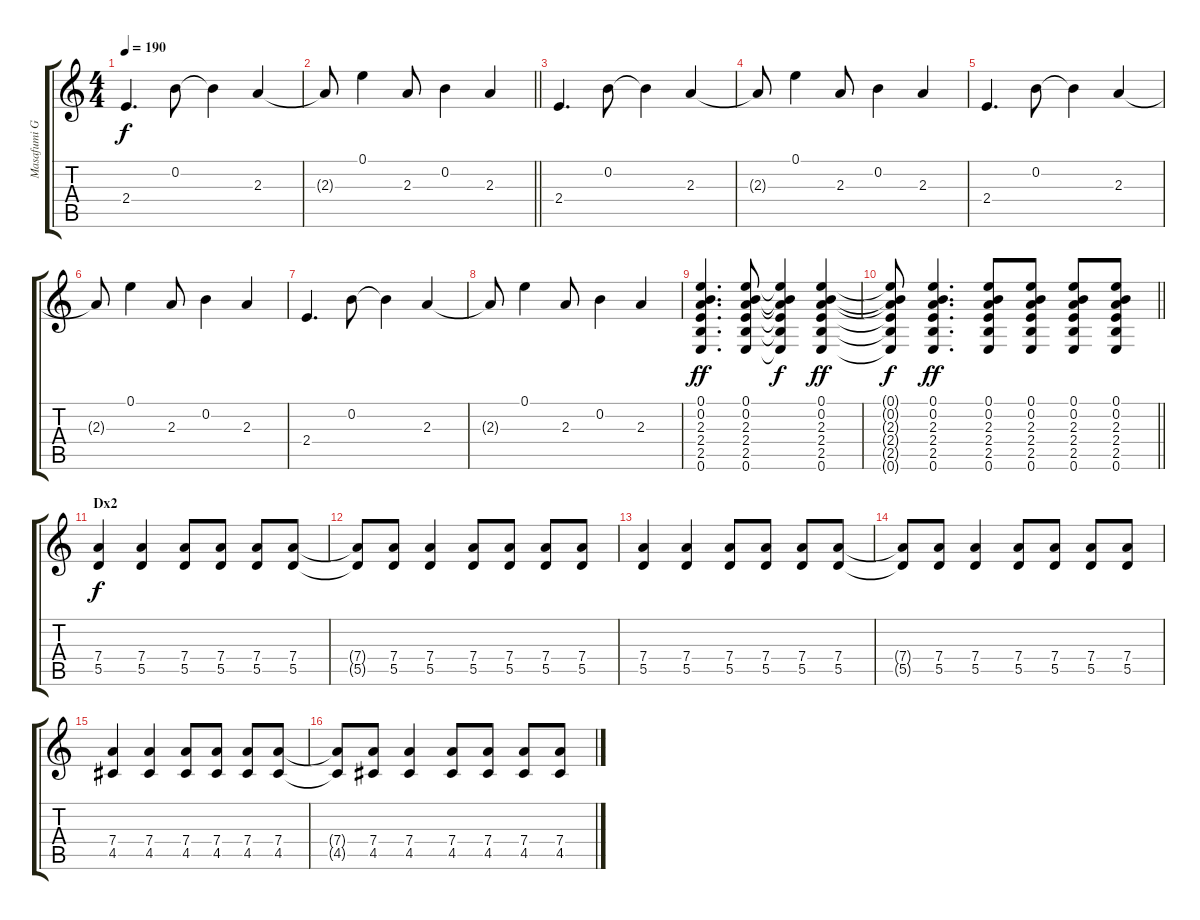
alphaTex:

\track ("Masafumi Gotou" "Masafumi G") {instrument distortionguitar}
\staff {score tabs}
\tuning (E4 B3 G3 D3 A2 E2) {hide}
\ts (4 4)
\tempo 190
\clef g2
\ks c
2.4.4{d dy f} 0.2.8 0.2{t}.4 2.3.4 |
\barLineRight lightlight
2.3{t}.8 0.1.4 2.3.8 0.2.4 2.3.4 |
2.4.4{d} 0.2.8 0.2{t}.4 2.3.4 |
2.3{t}.8 0.1.4 2.3.8 0.2.4 2.3.4 |
2.4.4{d} 0.2.8 0.2{t}.4 2.3.4 |
2.3{t}.8 0.1.4 2.3.8 0.2.4 2.3.4 |
2.4.4{d} 0.2.8 0.2{t}.4 2.3.4 |
2.3{t}.8 0.1.4 2.3.8 0.2.4 2.3.4 |
(0.1 0.2 2.3 2.4 2.5 0.6).4{d dy ff volume 8} (0.1 0.2 2.3 2.4 2.5 0.6).8 (0.1{t} 0.2{t} 2.3{t} 2.4{t} 2.5{t} 0.6{t}).4{dy f} (0.1 0.2 2.3 2.4 2.5 0.6).4{dy ff} |
\barLineRight lightlight
(0.1{t} 0.2{t} 2.3{t} 2.4{t} 2.5{t} 0.6{t}).8{dy f} (0.1 0.2 2.3 2.4 2.5 0.6).4{d dy ff} (0.1 0.2 2.3 2.4 2.5 0.6).8 (0.1 0.2 2.3 2.4 2.5 0.6).8 (0.1 0.2 2.3 2.4 2.5 0.6).8 (0.1 0.2 2.3 2.4 2.5 0.6).8 |
\section ("" "Dx2")
(7.4 5.5).4{dy f volume 13} (7.4 5.5).4 (7.4 5.5).8 (7.4 5.5).8 (7.4 5.5).8 (7.4 5.5).8 |
(7.4{t} 5.5{t}).8 (7.4 5.5).8 (7.4 5.5).4 (7.4 5.5).8 (7.4 5.5).8 (7.4 5.5).8 (7.4 5.5).8 |
(7.4 5.5).4 (7.4 5.5).4 (7.4 5.5).8 (7.4 5.5).8 (7.4 5.5).8 (7.4 5.5).8 |
(7.4{t} 5.5{t}).8 (7.4 5.5).8 (7.4 5.5).4 (7.4 5.5).8 (7.4 5.5).8 (7.4 5.5).8 (7.4 5.5).8 |
(7.4 4.5).4 (7.4 4.5).4 (7.4 4.5).8 (7.4 4.5).8 (7.4 4.5).8 (7.4 4.5).8 |
(7.4{t} 4.5{t}).8 (7.4 4.5).8 (7.4 4.5).4 (7.4 4.5).8 (7.4 4.5).8 (7.4 4.5).8 (7.4 4.5).8
